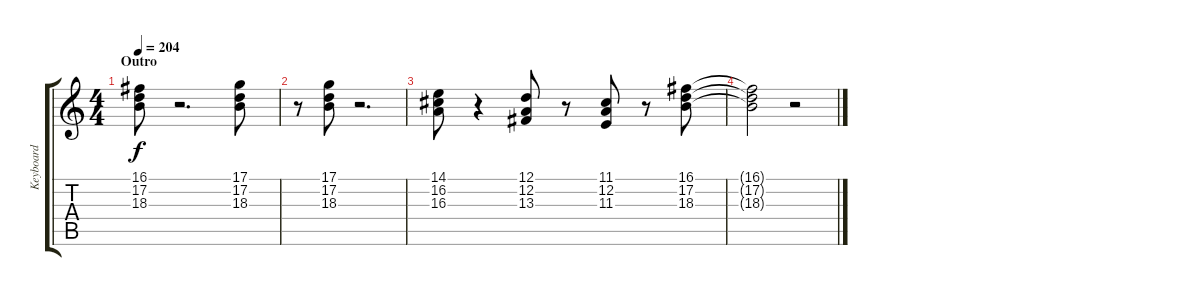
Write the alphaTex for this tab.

\track ("Keyboard" "Keyboard") {instrument stringensemble1}
\staff {score tabs}
\tuning (D4 A3 F3 C3 G2 D2) {hide}
\ts (4 4)
\section ("" "Outro")
\tempo 204
\clef g2
\ks c
(16.1 17.2 18.3).8{dy f} r.2{d} (17.1 17.2 18.3).8 |
r.8 (17.1 17.2 18.3).8 r.2{d} |
(14.1 16.2 16.3).8 r.4 (12.1 12.2 13.3).8 r.8 (11.1 12.2 11.3).8 r.8 (16.1 17.2 18.3).8 |
(16.1{t} 17.2{t} 18.3{t}).2 r.2
